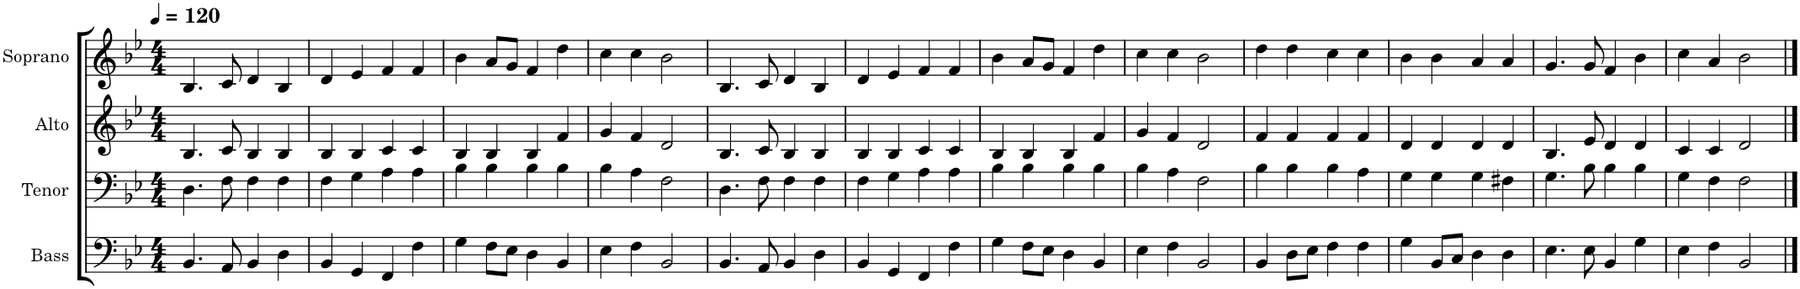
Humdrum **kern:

**kern	**kern	**kern	**kern
*part4	*part3	*part2	*part1
*staff4	*staff3	*staff2	*staff1
*I"Bass	*I"Tenor	*I"Alto	*I"Soprano
*I'B.	*I'T.	*I'A.	*I'S.
*clefF4	*clefF4	*clefG2	*clefG2
*k[b-e-]	*k[b-e-]	*k[b-e-]	*k[b-e-]
*M4/4	*M4/4	*M4/4	*M4/4
*MM120	*MM120	*MM120	*MM120
=1	=1	=1	=1
4.BB-/	4.D\	4.B-/	4.B-/
8AA/	8F\	8c/	8c/
4BB-/	4F\	4B-/	4d/
4D\	4F\	4B-/	4B-/
=2	=2	=2	=2
4BB-/	4F\	4B-/	4d/
4GG/	4G\	4B-/	4e-/
4FF/	4A\	4c/	4f/
4F\	4A\	4c/	4f/
=3	=3	=3	=3
4G\	4B-\	4B-/	4b-\
8F\L	4B-\	4B-/	8a/L
8E-\J	.	.	8g/J
4D\	4B-\	4B-/	4f/
4BB-/	4B-\	4f/	4dd\
=4	=4	=4	=4
4E-\	4B-\	4g/	4cc\
4F\	4A\	4f/	4cc\
2BB-/	2F\	2d/	2b-\
=5	=5	=5	=5
4.BB-/	4.D\	4.B-/	4.B-/
8AA/	8F\	8c/	8c/
4BB-/	4F\	4B-/	4d/
4D\	4F\	4B-/	4B-/
=6	=6	=6	=6
4BB-/	4F\	4B-/	4d/
4GG/	4G\	4B-/	4e-/
4FF/	4A\	4c/	4f/
4F\	4A\	4c/	4f/
=7	=7	=7	=7
4G\	4B-\	4B-/	4b-\
8F\L	4B-\	4B-/	8a/L
8E-\J	.	.	8g/J
4D\	4B-\	4B-/	4f/
4BB-/	4B-\	4f/	4dd\
=8	=8	=8	=8
4E-\	4B-\	4g/	4cc\
4F\	4A\	4f/	4cc\
2BB-/	2F\	2d/	2b-\
=9	=9	=9	=9
4BB-/	4B-\	4f/	4dd\
8D\L	4B-\	4f/	4dd\
8E-\J	.	.	.
4F\	4B-\	4f/	4cc\
4F\	4A\	4f/	4cc\
=10	=10	=10	=10
4G\	4G\	4d/	4b-\
8BB-/L	4G\	4d/	4b-\
8C/J	.	.	.
4D\	4G\	4d/	4a/
4D\	4F#X\	4d/	4a/
=11	=11	=11	=11
4.E-\	4.G\	4.B-/	4.g/
8E-\	8B-\	8e-/	8g/
4BB-/	4B-\	4d/	4f/
4G\	4B-\	4d/	4b-\
=12	=12	=12	=12
4E-\	4G\	4c/	4cc\
4F\	4F\	4c/	4a/
2BB-/	2F\	2d/	2b-\
==	==	==	==
*-	*-	*-	*-
